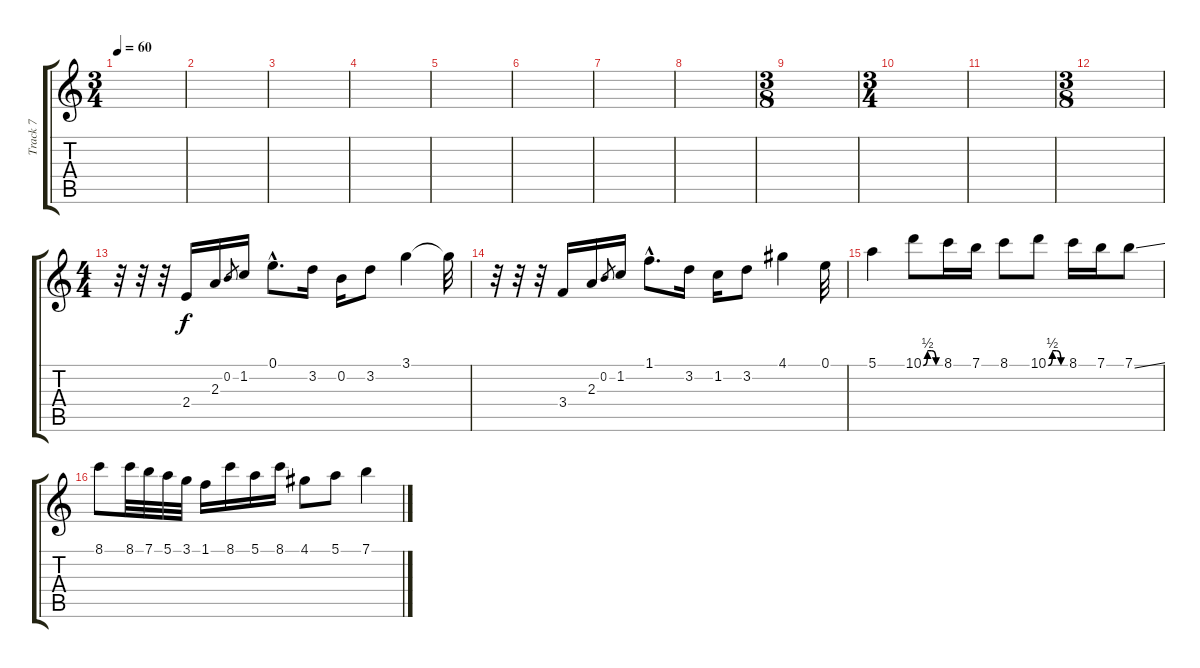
\track ("Track 7" "Track 7") {instrument electricguitarclean}
\staff {score tabs}
\tuning (E4 B3 G3 D3 A2 E2) {hide}
\ts (3 4)
\tempo 60
\clef g2
\ks c
|
|
|
|
|
|
|
|
\ts (3 8)
|
\ts (3 4)
|
|
\ts (3 8)
|
\ts (4 4)
r.32 r.32 r.32 2.4.16 2.3.16 0.2.8{gr} 1.2.16 0.1{hac}.8{d} 3.2.16 0.2.16 3.2.8 3.1.4 3.1{t}.32 |
r.32 r.32 r.32 3.4.16 2.3.16 0.2.8{gr} 1.2.16 1.1{hac}.8{d} 3.2.16 1.2.16 3.2.8 4.1.4 0.1.32 |
5.1.4 10.1{be (custom 0 0 15 2 30 2 45 0 60 0)}.8 8.1.16 7.1.16 8.1.8 10.1{be (custom 0 0 15 2 30 2 45 0 60 0)}.8 8.1.16 7.1.16 7.1{ss}.8 |
8.1.8 8.1.32 7.1.32 5.1.32 3.1.32 1.1.16 8.1.16 5.1.16 8.1.16 4.1.8 5.1.8 7.1.4
